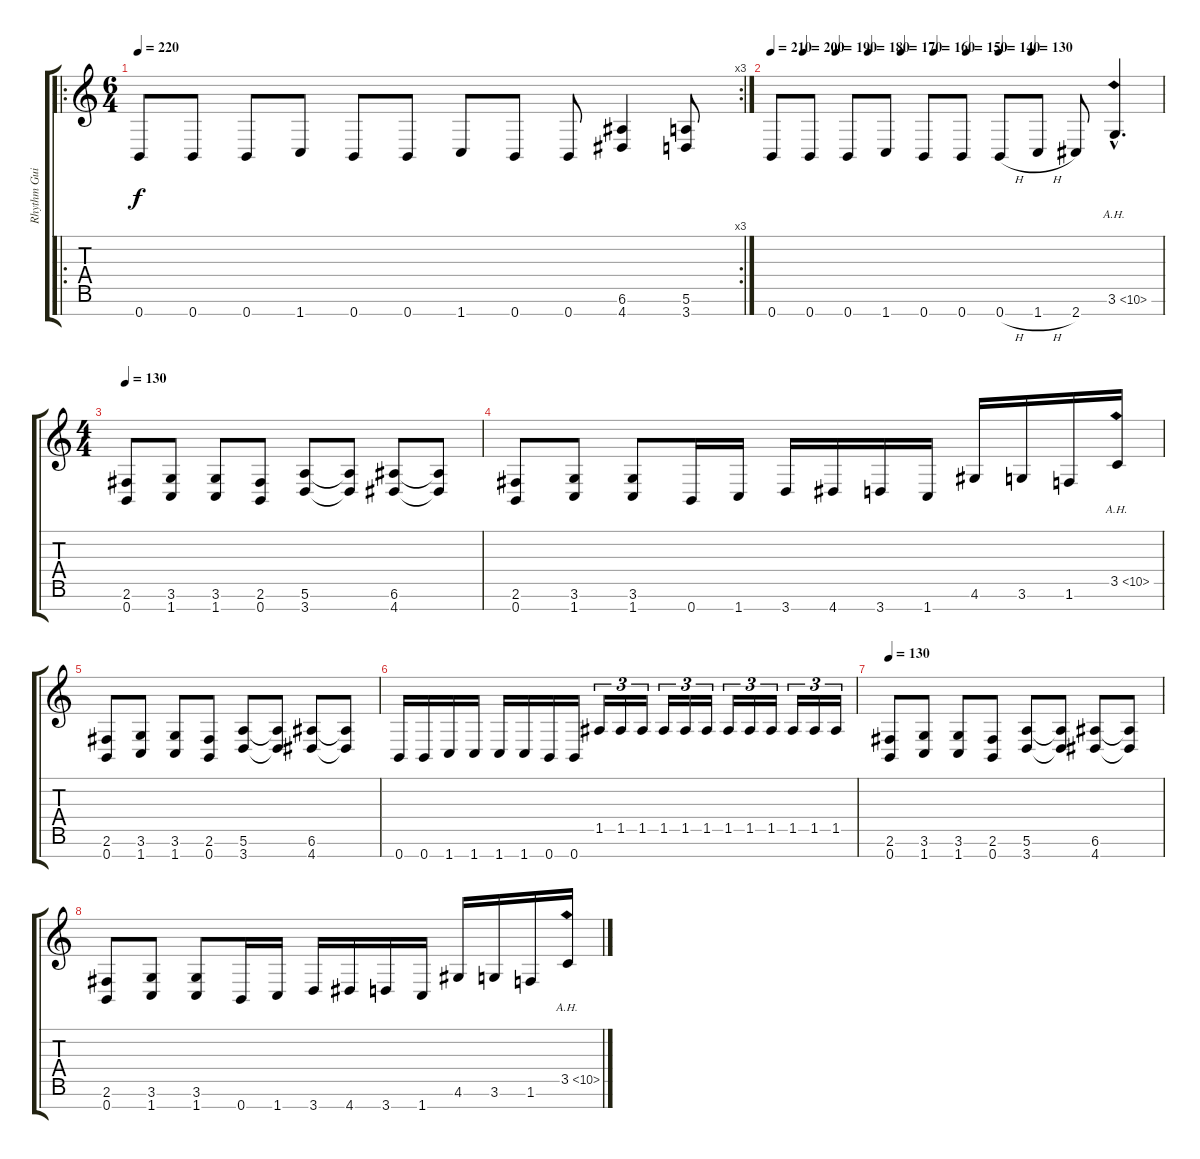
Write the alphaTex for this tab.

\track ("Rhythm Guitar" "Rhythm Gui") {instrument distortionguitar}
\staff {score tabs}
\tuning (E4 B3 G3 D3 A2 E2 B1) {hide}
\ro
\rc 3
\ts (6 4)
\tempo 220
\clef g2
\ks c
0.7.8{dy f} 0.7.8 0.7.8 1.7.8 0.7.8 0.7.8 1.7.8 0.7.8 0.7.8 (6.6 4.7).4 (5.6 3.7).8 |
\tempo 210
\tempo (200 0.08333333333333333)
\tempo (190 0.16666666666666666)
\tempo (180 0.25)
\tempo (170 0.3333333333333333)
\tempo (160 0.4166666666666667)
\tempo (150 0.5)
\tempo (140 0.5833333333333334)
\tempo (130 0.6666666666666666)
0.7.8 0.7.8 0.7.8 1.7.8 0.7.8 0.7.8 0.7{h}.8 1.7{h}.8 2.7.8 3.6{ah 7 hac}.4{d} |
\ts (4 4)
\tempo 130
(2.6 0.7).8 (3.6 1.7).8 (3.6 1.7).8 (2.6 0.7).8 (5.6 3.7).8 (5.6{t} 3.7{t}).8 (6.6 4.7).8 (6.6{t} 4.7{t}).8 |
(2.6 0.7).8 (3.6 1.7).8 (3.6 1.7).8 0.7.16 1.7.16 3.7.16 4.7.16 3.7.16 1.7.16 4.6.16 3.6.16 1.6.16 3.5{ah 7}.16 |
(2.6 0.7).8 (3.6 1.7).8 (3.6 1.7).8 (2.6 0.7).8 (5.6 3.7).8 (5.6{t} 3.7{t}).8 (6.6 4.7).8 (6.6{t} 4.7{t}).8 |
0.7.16 0.7.16 1.7.16 1.7.16 1.7.16 1.7.16 0.7.16 0.7.16 1.5.16{tu (3 2)} 1.5.16{tu (3 2)} 1.5.16{tu (3 2)} 1.5.16{tu (3 2)} 1.5.16{tu (3 2)} 1.5.16{tu (3 2)} 1.5.16{tu (3 2)} 1.5.16{tu (3 2)} 1.5.16{tu (3 2)} 1.5.16{tu (3 2)} 1.5.16{tu (3 2)} 1.5.16{tu (3 2)} |
\tempo 130
(2.6 0.7).8 (3.6 1.7).8 (3.6 1.7).8 (2.6 0.7).8 (5.6 3.7).8 (5.6{t} 3.7{t}).8 (6.6 4.7).8 (6.6{t} 4.7{t}).8 |
(2.6 0.7).8 (3.6 1.7).8 (3.6 1.7).8 0.7.16 1.7.16 3.7.16 4.7.16 3.7.16 1.7.16 4.6.16 3.6.16 1.6.16 3.5{ah 7}.16
